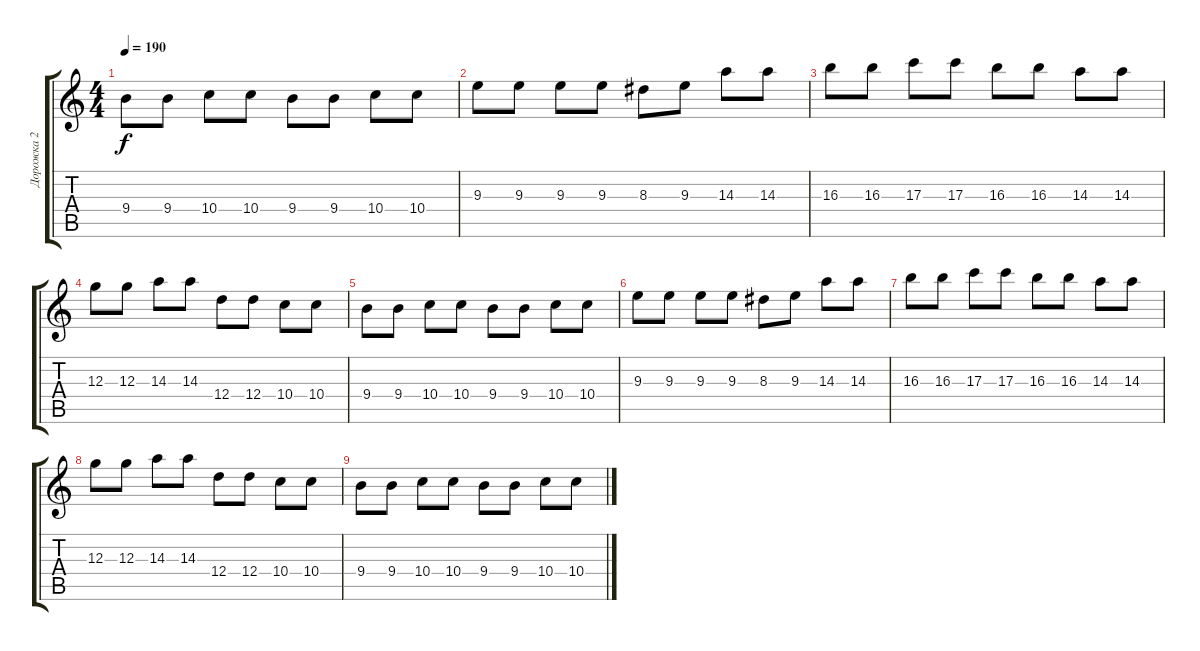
\track ("Дорожка 2" "Дорожка 2") {instrument overdrivenguitar}
\staff {score tabs}
\tuning (E4 B3 G3 D3 A2 E2) {hide}
\ts (4 4)
\tempo 190
\clef g2
\ks c
9.4.8{dy f} 9.4.8 10.4.8 10.4.8 9.4.8 9.4.8 10.4.8 10.4.8 |
9.3.8 9.3.8 9.3.8 9.3.8 8.3.8 9.3.8 14.3.8 14.3.8 |
16.3.8 16.3.8 17.3.8 17.3.8 16.3.8 16.3.8 14.3.8 14.3.8 |
12.3.8 12.3.8 14.3.8 14.3.8 12.4.8 12.4.8 10.4.8 10.4.8 |
9.4.8 9.4.8 10.4.8 10.4.8 9.4.8 9.4.8 10.4.8 10.4.8 |
9.3.8 9.3.8 9.3.8 9.3.8 8.3.8 9.3.8 14.3.8 14.3.8 |
16.3.8 16.3.8 17.3.8 17.3.8 16.3.8 16.3.8 14.3.8 14.3.8 |
12.3.8 12.3.8 14.3.8 14.3.8 12.4.8 12.4.8 10.4.8 10.4.8 |
9.4.8 9.4.8 10.4.8 10.4.8 9.4.8 9.4.8 10.4.8 10.4.8
